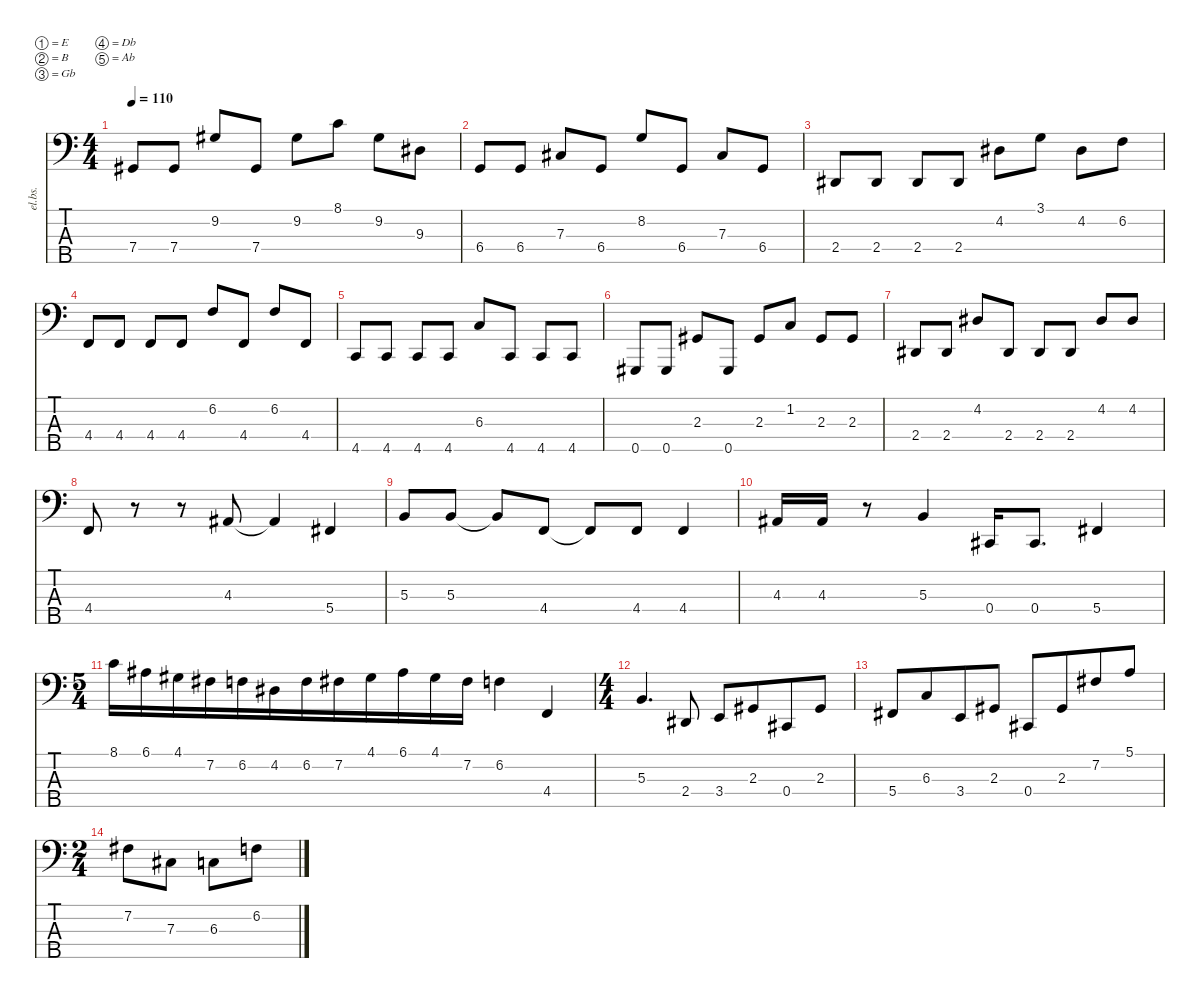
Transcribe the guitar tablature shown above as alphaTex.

\defaultSystemsLayout 4
\hideDynamics
\bracketExtendMode nobrackets
\otherSystemsTrackNameOrientation horizontal
\track ("D. Briggs Bass" "el.bs.") {instrument electricbassfinger}
\staff {score tabs}
\tuning (E2 B1 Gb1 Db1 Ab0)
\ts (4 4)
\tempo 110
\clef f4
\ks c
7.4{acc #}.8{dy f beam Up} 7.4{acc #}.8{beam Up} 9.2{acc #}.8{beam Up} 7.4{acc #}.8{beam Up} 9.2{acc #}.8{beam Down} 8.1.8{beam Down} 9.2{acc #}.8{beam Down} 9.3{acc #}.8{beam Down} |
6.4.8{beam Up} 6.4.8{beam Up} 7.3{acc #}.8{beam Up} 6.4.8{beam Up} 8.2.8{beam Up} 6.4.8{beam Up} 7.3{acc #}.8{beam Up} 6.4.8{beam Up} |
2.4{acc #}.8{beam Up} 2.4{acc #}.8{beam Up} 2.4{acc #}.8{beam Up} 2.4{acc #}.8{beam Up} 4.2{acc #}.8{beam Down} 3.1.8{beam Down} 4.2{acc #}.8{beam Down} 6.2.8{beam Down} |
4.4.8{beam Up} 4.4.8{beam Up} 4.4.8{beam Up} 4.4.8{beam Up} 6.2.8{beam Up} 4.4.8{beam Up} 6.2.8{beam Up} 4.4.8{beam Up} |
4.5.8{beam Up} 4.5.8{beam Up} 4.5.8{beam Up} 4.5.8{beam Up} 6.3.8{beam Up} 4.5.8{beam Up} 4.5.8{beam Up} 4.5.8{beam Up} |
0.5{acc #}.8{beam Up} 0.5{acc #}.8{beam Up} 2.3{acc #}.8{beam Up} 0.5{acc #}.8{beam Up} 2.3{acc #}.8{beam Up} 1.2.8{beam Up} 2.3{acc #}.8{beam Up} 2.3{acc #}.8{beam Up} |
2.4{acc #}.8{beam Up} 2.4{acc #}.8{beam Up} 4.2{acc #}.8{beam Up} 2.4{acc #}.8{beam Up} 2.4{acc #}.8{beam Up} 2.4{acc #}.8{beam Up} 4.2{acc #}.8{beam Up} 4.2{acc #}.8{beam Up} |
4.4.8{beam Up} r.8{beam Up} r.8{beam Up} 4.3{acc #}.8{beam Up} 4.3{t acc #}.4{beam Up} 5.4{acc #}.4{beam Up} |
5.3.8{beam Up} 5.3.8{beam Up} 5.3{t}.8{beam Up} 4.4.8{beam Up} 4.4{t}.8{beam Up} 4.4.8{beam Up} 4.4.4{beam Up} |
4.3{acc #}.16{beam Up} 4.3{acc #}.16{beam Up} r.8{beam Up} 5.3.4{beam Up} 0.4{acc #}.16{beam Up} 0.4{acc #}.8{d beam Up} 5.4{acc #}.4{beam Up} |
\ts (5 4)
\beaming (8 6 4)
8.1.16{beam Down} 6.1{acc #}.16{beam Down} 4.1{acc #}.16{beam Down} 7.2{acc #}.16{beam Down} 6.2.16{beam Down} 4.2{acc #}.16{beam Down} 6.2.16{beam Down} 7.2{acc #}.16{beam Down} 4.1{acc #}.16{beam Down} 6.1{acc #}.16{beam Down} 4.1{acc #}.16{beam Down} 7.2{acc #}.16{beam Down} 6.2.4{beam Down} 4.4.4{beam Up} |
\ts (4 4)
\beaming (8 4 4)
5.3.4{d beam Up} 2.4{acc #}.8{beam Up} 3.4.8{beam Up} 2.3{acc #}.8{beam Up} 0.4{acc #}.8{beam Up} 2.3{acc #}.8{beam Up} |
5.4{acc #}.8{beam Up} 6.3.8{beam Up} 3.4.8{beam Up} 2.3{acc #}.8{beam Up} 0.4{acc #}.8{beam Up} 2.3{acc #}.8{beam Up} 7.2{acc #}.8{beam Up} 5.1.8{beam Up} |
\ts (2 4)
\beaming (8 2 2)
7.2{acc #}.8{beam Down} 7.3{acc #}.8{beam Down} 6.3.8{beam Down} 6.2.8{beam Down}
